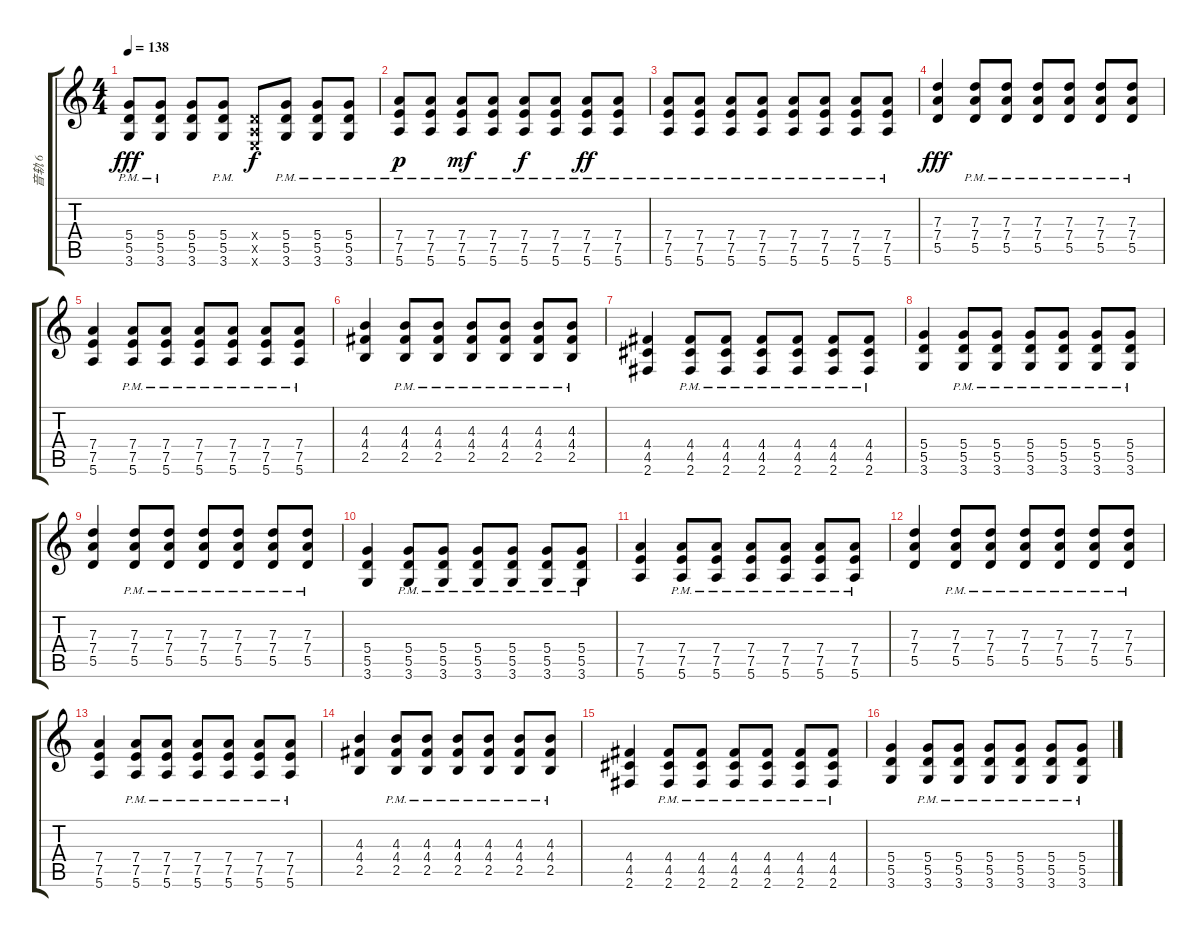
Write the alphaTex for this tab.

\track ("音轨 6" "音轨 6") {instrument electricguitarmuted}
\staff {score tabs}
\tuning (E4 B3 G3 D3 A2 E2) {hide}
\ts (4 4)
\tempo 138
\clef g2
\ks c
(5.4{pm} 5.5{pm} 3.6{pm}).8{dy fff} (5.4{pm} 5.5{pm} 3.6{pm}).8 (5.4 5.5 3.6).8 (5.4{pm} 5.5{pm} 3.6{pm}).8 (0.4{x} 0.5{x} 0.6{x}).8{dy f} (5.4{pm} 5.5{pm} 3.6{pm}).8 (5.4{pm} 5.5{pm} 3.6{pm}).8 (5.4{pm} 5.5{pm} 3.6{pm}).8 |
(7.4{pm} 7.5{pm} 5.6{pm}).8{dy p volume 7} (7.4{pm} 7.5{pm} 5.6{pm}).8 (7.4{pm} 7.5{pm} 5.6{pm}).8{dy mf} (7.4{pm} 7.5{pm} 5.6{pm}).8 (7.4{pm} 7.5{pm} 5.6{pm}).8{dy f} (7.4{pm} 7.5{pm} 5.6{pm}).8 (7.4{pm} 7.5{pm} 5.6{pm}).8{dy ff} (7.4{pm} 7.5{pm} 5.6{pm}).8 |
(7.4{pm} 7.5{pm} 5.6{pm}).8{volume 6} (7.4{pm} 7.5{pm} 5.6{pm}).8 (7.4{pm} 7.5{pm} 5.6{pm}).8 (7.4{pm} 7.5{pm} 5.6{pm}).8 (7.4{pm} 7.5{pm} 5.6{pm}).8 (7.4{pm} 7.5{pm} 5.6{pm}).8 (7.4{pm} 7.5{pm} 5.6{pm}).8 (7.4{pm} 7.5{pm} 5.6{pm}).8 |
(7.3 7.4 5.5).4{dy fff volume 4 instrument overdrivenguitar} (7.3{pm} 7.4{pm} 5.5{pm}).8 (7.3{pm} 7.4{pm} 5.5{pm}).8 (7.3{pm} 7.4{pm} 5.5{pm}).8 (7.3{pm} 7.4{pm} 5.5{pm}).8 (7.3{pm} 7.4{pm} 5.5{pm}).8 (7.3{pm} 7.4{pm} 5.5{pm}).8 |
(7.4 7.5 5.6).4 (7.4{pm} 7.5{pm} 5.6{pm}).8 (7.4{pm} 7.5{pm} 5.6{pm}).8 (7.4{pm} 7.5{pm} 5.6{pm}).8 (7.4{pm} 7.5{pm} 5.6{pm}).8 (7.4{pm} 7.5{pm} 5.6{pm}).8 (7.4{pm} 7.5{pm} 5.6{pm}).8 |
(4.3 4.4 2.5).4 (4.3{pm} 4.4{pm} 2.5{pm}).8 (4.3{pm} 4.4{pm} 2.5{pm}).8 (4.3{pm} 4.4{pm} 2.5{pm}).8 (4.3{pm} 4.4{pm} 2.5{pm}).8 (4.3{pm} 4.4{pm} 2.5{pm}).8 (4.3{pm} 4.4{pm} 2.5{pm}).8 |
(4.4 4.5 2.6).4 (4.4{pm} 4.5{pm} 2.6{pm}).8 (4.4{pm} 4.5{pm} 2.6{pm}).8 (4.4{pm} 4.5{pm} 2.6{pm}).8 (4.4{pm} 4.5{pm} 2.6{pm}).8 (4.4{pm} 4.5{pm} 2.6{pm}).8 (4.4{pm} 4.5{pm} 2.6{pm}).8 |
(5.4 5.5 3.6).4 (5.4{pm} 5.5{pm} 3.6{pm}).8 (5.4{pm} 5.5{pm} 3.6{pm}).8 (5.4{pm} 5.5{pm} 3.6{pm}).8 (5.4{pm} 5.5{pm} 3.6{pm}).8 (5.4{pm} 5.5{pm} 3.6{pm}).8 (5.4{pm} 5.5{pm} 3.6{pm}).8 |
(7.3 7.4 5.5).4 (7.3{pm} 7.4{pm} 5.5{pm}).8 (7.3{pm} 7.4{pm} 5.5{pm}).8 (7.3{pm} 7.4{pm} 5.5{pm}).8 (7.3{pm} 7.4{pm} 5.5{pm}).8 (7.3{pm} 7.4{pm} 5.5{pm}).8 (7.3{pm} 7.4{pm} 5.5{pm}).8 |
(5.4 5.5 3.6).4 (5.4{pm} 5.5{pm} 3.6{pm}).8 (5.4{pm} 5.5{pm} 3.6{pm}).8 (5.4{pm} 5.5{pm} 3.6{pm}).8 (5.4{pm} 5.5{pm} 3.6{pm}).8 (5.4{pm} 5.5{pm} 3.6{pm}).8 (5.4{pm} 5.5{pm} 3.6{pm}).8 |
(7.4 7.5 5.6).4 (7.4{pm} 7.5{pm} 5.6{pm}).8 (7.4{pm} 7.5{pm} 5.6{pm}).8 (7.4{pm} 7.5{pm} 5.6{pm}).8 (7.4{pm} 7.5{pm} 5.6{pm}).8 (7.4{pm} 7.5{pm} 5.6{pm}).8 (7.4{pm} 7.5{pm} 5.6{pm}).8 |
(7.3 7.4 5.5).4{volume 4 instrument overdrivenguitar} (7.3{pm} 7.4{pm} 5.5{pm}).8 (7.3{pm} 7.4{pm} 5.5{pm}).8 (7.3{pm} 7.4{pm} 5.5{pm}).8 (7.3{pm} 7.4{pm} 5.5{pm}).8 (7.3{pm} 7.4{pm} 5.5{pm}).8 (7.3{pm} 7.4{pm} 5.5{pm}).8 |
(7.4 7.5 5.6).4 (7.4{pm} 7.5{pm} 5.6{pm}).8 (7.4{pm} 7.5{pm} 5.6{pm}).8 (7.4{pm} 7.5{pm} 5.6{pm}).8 (7.4{pm} 7.5{pm} 5.6{pm}).8 (7.4{pm} 7.5{pm} 5.6{pm}).8 (7.4{pm} 7.5{pm} 5.6{pm}).8 |
(4.3 4.4 2.5).4 (4.3{pm} 4.4{pm} 2.5{pm}).8 (4.3{pm} 4.4{pm} 2.5{pm}).8 (4.3{pm} 4.4{pm} 2.5{pm}).8 (4.3{pm} 4.4{pm} 2.5{pm}).8 (4.3{pm} 4.4{pm} 2.5{pm}).8 (4.3{pm} 4.4{pm} 2.5{pm}).8 |
(4.4 4.5 2.6).4 (4.4{pm} 4.5{pm} 2.6{pm}).8 (4.4{pm} 4.5{pm} 2.6{pm}).8 (4.4{pm} 4.5{pm} 2.6{pm}).8 (4.4{pm} 4.5{pm} 2.6{pm}).8 (4.4{pm} 4.5{pm} 2.6{pm}).8 (4.4{pm} 4.5{pm} 2.6{pm}).8 |
(5.4 5.5 3.6).4 (5.4{pm} 5.5{pm} 3.6{pm}).8 (5.4{pm} 5.5{pm} 3.6{pm}).8 (5.4{pm} 5.5{pm} 3.6{pm}).8 (5.4{pm} 5.5{pm} 3.6{pm}).8 (5.4{pm} 5.5{pm} 3.6{pm}).8 (5.4{pm} 5.5{pm} 3.6{pm}).8
